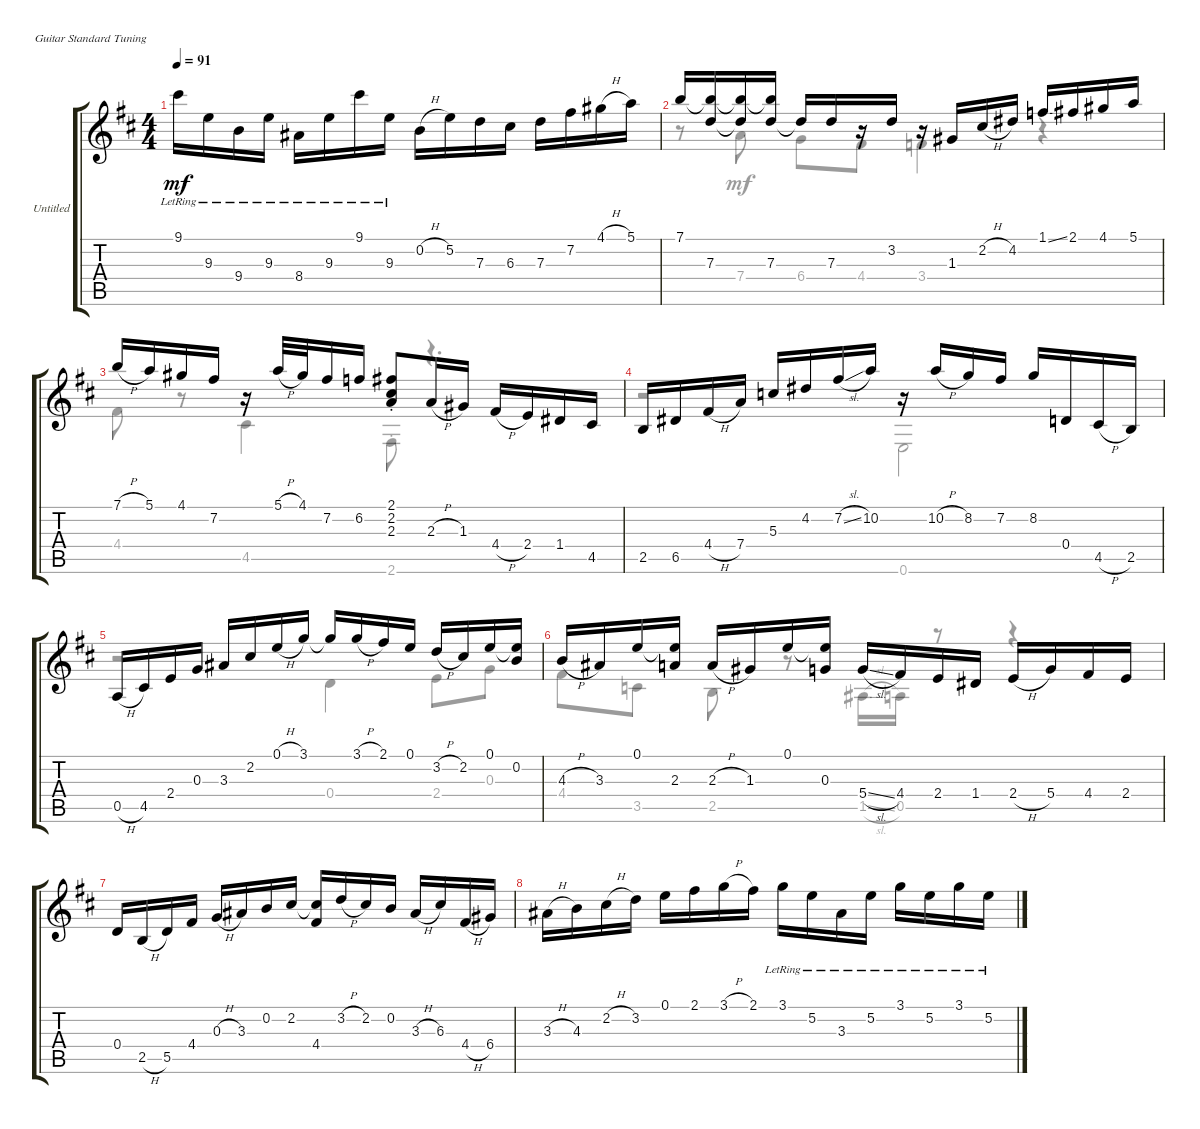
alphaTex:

\bracketExtendMode groupsimilarinstruments
\firstSystemTrackNameOrientation horizontal
\otherSystemsTrackNameOrientation horizontal
\track ("Untitled" "Untitled") {instrument acousticguitarnylon}
\staff {score tabs}
\tuning (E4 B3 G3 D3 A2 E2)
\voice
\ts (4 4)
\tempo 91
\clef g2
\ks bminor
9.1{lr}.16{dy mf} 9.3{lr}.16 9.4{lr}.16 9.3{lr}.16 8.4{lr}.16 9.3{lr}.16 9.1{lr}.16 9.3{lr}.16 0.2{h}.16 5.2.16 7.3.16 6.3.16 7.3.16 7.2.16 4.1{h}.16 5.1.16 |
7.1.16 (7.1{t} 7.3).16 (7.1{t} 7.3{t}).16 (7.1{t} 7.3).16 7.3{t}.16 7.3.16 r.16 3.2.16 r.16 1.3.16 2.2{h}.16 4.2.16 1.1{ss}.16 2.1.16 4.1.16 5.1.16 |
7.1{h}.16 5.1.16 4.1.16 7.2.16 r.16 5.1{h}.32 4.1.32 7.2.16 6.2.16 (2.1{st} 2.2{st} 2.3{st}).8 2.3{h}.16 1.3.16 4.4{h}.16 2.4.16 1.4.16 4.5.16 |
2.5.16 6.5.16 4.4{h}.16 7.4.16 5.3.16 4.2.16 7.2{sl}.16 10.2.16 r.16 10.2{h}.16 8.2.16 7.2.16 8.2.16 0.4.16 4.5{h}.16 2.5.16 |
0.5{h}.16 4.5.16 2.4.16 0.3.16 3.3.16 2.2.16 0.1{h}.16 3.1.16 3.1{t}.16 3.1{h}.16 2.1.16 0.1.16 3.2{h}.16 2.2.16 0.1.16 (0.1{t} 0.2).16 |
4.3{h}.16 3.3.16 0.1.16 (0.1{t} 2.3).16 2.3{h}.16 1.3.16 0.1.16 (0.1{t} 0.3).16 5.4{sl}.16 4.4.16 2.4.16 1.4.16 2.4{h}.16 5.4.16 4.4.16 2.4.16 |
0.4.16 2.5{h}.16 5.5.16 4.4.16 0.3{h}.16 3.3.16 0.2.16 2.2.16 (2.2{t} 4.4).16 3.2{h}.16 2.2.16 0.2.16 3.3{h}.16 6.3.16 4.4{h}.16 6.4.16 |
3.3{h}.16 4.3.16 2.2{h}.16 3.2.16 0.1.16 2.1.16 3.1{h}.16 2.1.16 3.1{lr}.16 5.2{lr}.16 3.3{lr}.16 5.2{lr}.16 3.1{lr}.16 5.2{lr}.16 3.1{lr}.16 5.2{lr}.16
\voice
\clef g2
\ottava regular
\simile none
\ks bminor
|
r.8 7.4.8 6.4.8 4.4.8 3.4.4 r.4 |
4.4.8 r.8 4.5.4 2.6{st}.8 r.4{d} |
r.2 0.6.2 |
r.2 0.4.4 2.4.8 0.3.8 |
4.4.8 3.5.8 2.5.8 r.8 1.5{sl}.16 0.5.16 r.8 r.4 |
|
